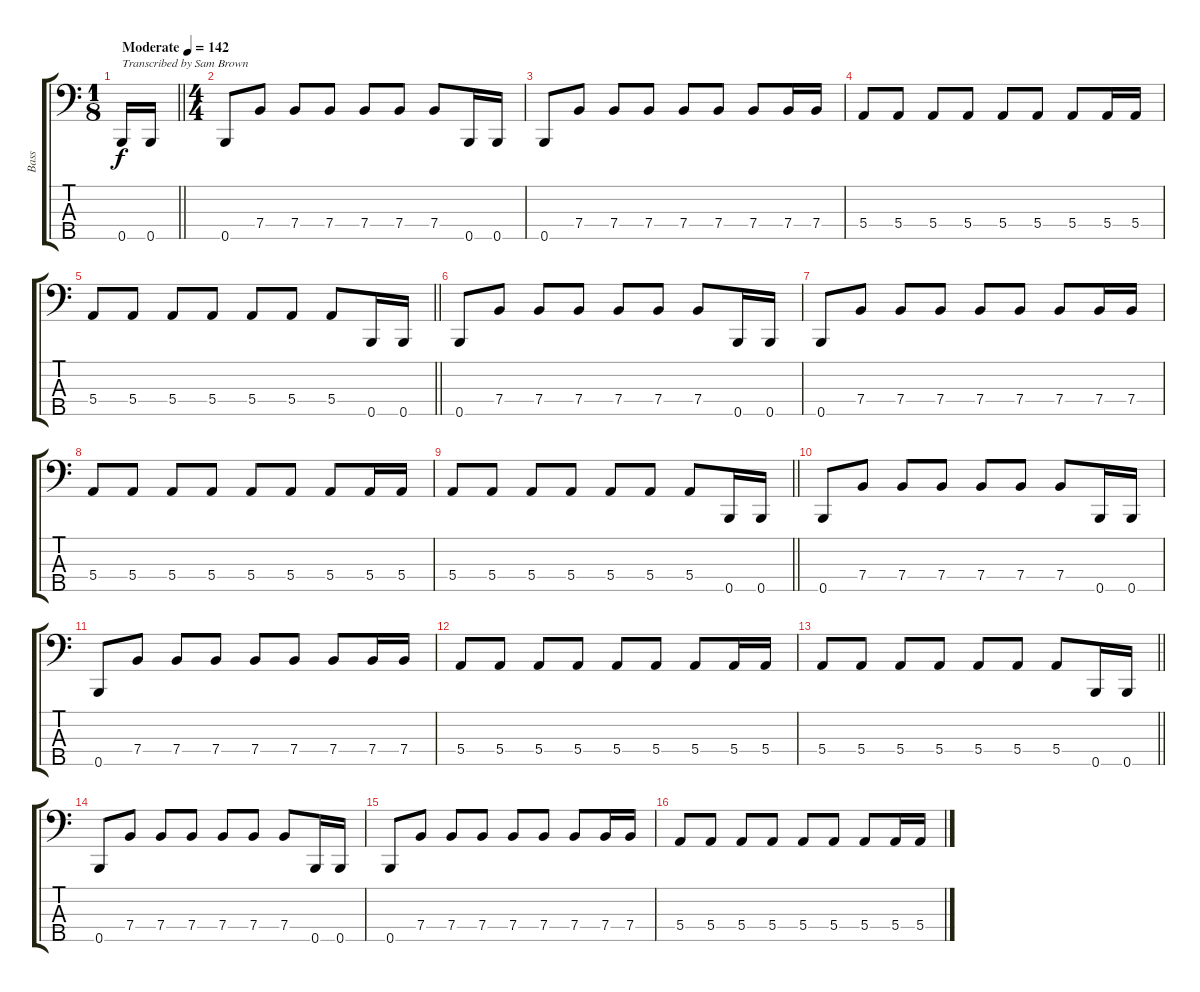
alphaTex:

\track ("Bass" "Bass") {instrument electricbassfinger}
\staff {score tabs}
\tuning (G2 D2 A1 E1 B0) {hide}
\ts (1 8)
\tempo (142 "Moderate")
\clef f4
\barLineRight lightlight
\ks c
0.5.16{txt "Transcribed by Sam Brown" dy f instrument electricbassfinger} 0.5.16 |
\ts (4 4)
\section ("" "")
0.5.8 7.4.8 7.4.8 7.4.8 7.4.8 7.4.8 7.4.8 0.5.16 0.5.16 |
0.5.8 7.4.8 7.4.8 7.4.8 7.4.8 7.4.8 7.4.8 7.4.16 7.4.16 |
5.4.8 5.4.8 5.4.8 5.4.8 5.4.8 5.4.8 5.4.8 5.4.16 5.4.16 |
\barLineRight lightlight
5.4.8 5.4.8 5.4.8 5.4.8 5.4.8 5.4.8 5.4.8 0.5.16 0.5.16 |
\section ("" "")
0.5.8 7.4.8 7.4.8 7.4.8 7.4.8 7.4.8 7.4.8 0.5.16 0.5.16 |
0.5.8 7.4.8 7.4.8 7.4.8 7.4.8 7.4.8 7.4.8 7.4.16 7.4.16 |
5.4.8 5.4.8 5.4.8 5.4.8 5.4.8 5.4.8 5.4.8 5.4.16 5.4.16 |
\barLineRight lightlight
5.4.8 5.4.8 5.4.8 5.4.8 5.4.8 5.4.8 5.4.8 0.5.16 0.5.16 |
\section ("" "")
0.5.8 7.4.8 7.4.8 7.4.8 7.4.8 7.4.8 7.4.8 0.5.16 0.5.16 |
0.5.8 7.4.8 7.4.8 7.4.8 7.4.8 7.4.8 7.4.8 7.4.16 7.4.16 |
5.4.8 5.4.8 5.4.8 5.4.8 5.4.8 5.4.8 5.4.8 5.4.16 5.4.16 |
\barLineRight lightlight
5.4.8 5.4.8 5.4.8 5.4.8 5.4.8 5.4.8 5.4.8 0.5.16 0.5.16 |
\section ("" "")
0.5.8 7.4.8 7.4.8 7.4.8 7.4.8 7.4.8 7.4.8 0.5.16 0.5.16 |
0.5.8 7.4.8 7.4.8 7.4.8 7.4.8 7.4.8 7.4.8 7.4.16 7.4.16 |
5.4.8 5.4.8 5.4.8 5.4.8 5.4.8 5.4.8 5.4.8 5.4.16 5.4.16
